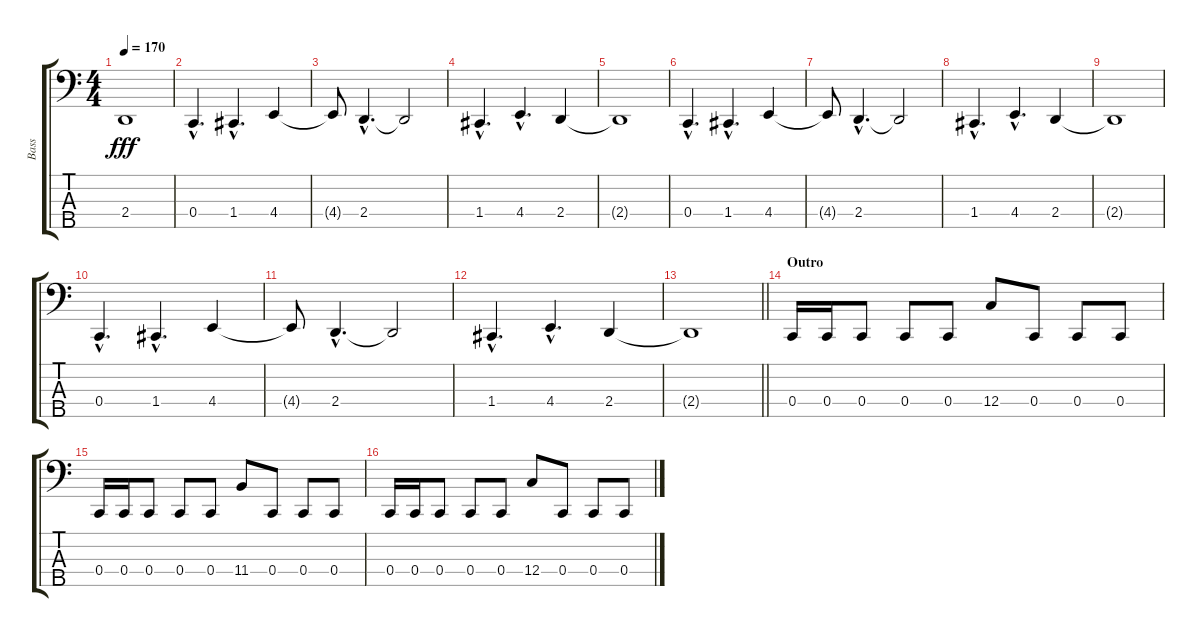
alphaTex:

\track ("Bass" "Bass") {instrument electricbassfinger}
\staff {score tabs}
\tuning (F2 C2 G1 C1 G0) {hide}
\ts (4 4)
\tempo 170
\clef f4
\ks c
2.4{t}.1{dy fff} |
0.4{hac}.4{d} 1.4{hac}.4{d} 4.4.4 |
4.4{t}.8 2.4{hac}.4{d} 2.4{t}.2 |
1.4{hac}.4{d} 4.4{hac}.4{d} 2.4.4 |
2.4{t}.1 |
0.4{hac}.4{d} 1.4{hac}.4{d} 4.4.4 |
4.4{t}.8 2.4{hac}.4{d} 2.4{t}.2 |
1.4{hac}.4{d} 4.4{hac}.4{d} 2.4.4 |
2.4{t}.1 |
0.4{hac}.4{d} 1.4{hac}.4{d} 4.4.4 |
4.4{t}.8 2.4{hac}.4{d} 2.4{t}.2 |
1.4{hac}.4{d} 4.4{hac}.4{d} 2.4.4 |
\barLineRight lightlight
2.4{t}.1 |
\section ("" "Outro")
0.4.16 0.4.16 0.4.8 0.4.8 0.4.8 12.4.8 0.4.8 0.4.8 0.4.8 |
0.4.16 0.4.16 0.4.8 0.4.8 0.4.8 11.4.8 0.4.8 0.4.8 0.4.8 |
0.4.16 0.4.16 0.4.8 0.4.8 0.4.8 12.4.8 0.4.8 0.4.8 0.4.8
